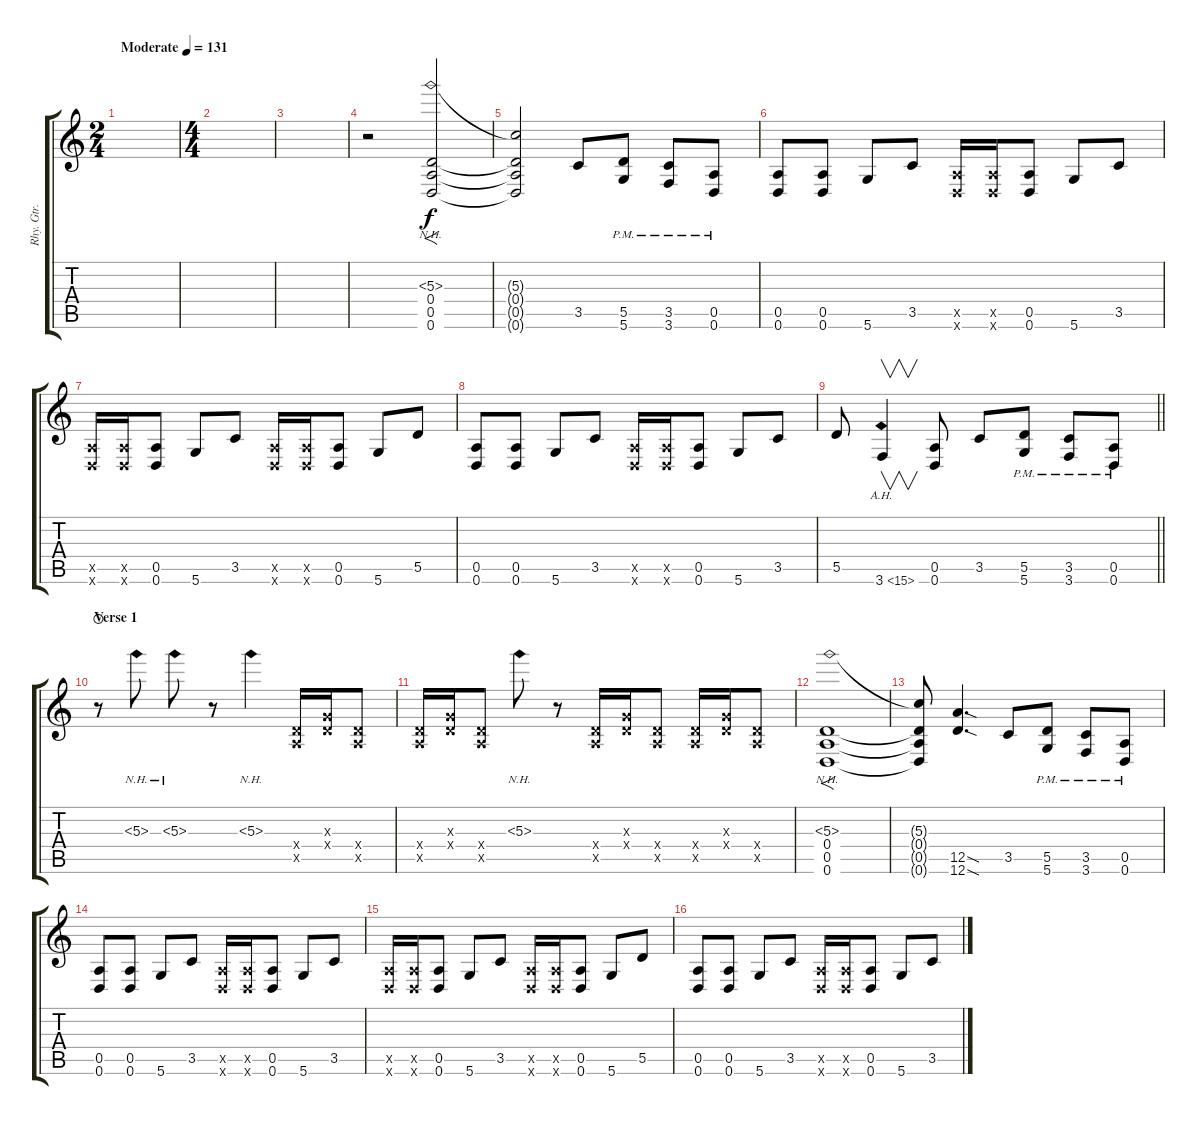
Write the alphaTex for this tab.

\track ("Rhy. Gtr. 1" "Rhy. Gtr. ") {instrument distortionguitar}
\staff {score tabs}
\tuning (E4 B3 G3 D3 A2 D2) {hide}
\ts (2 4)
\tempo (131 "Moderate")
\clef g2
\ks c
|
\ts (4 4)
|
|
r.2 (5.3{nh} 0.4 0.5 0.6).2{f} |
(5.3{t} 0.4{t} 0.5{t} 0.6{t}).2 3.5.8 (5.5{pm} 5.6{pm}).8 (3.5{pm} 3.6{pm}).8 (0.5{pm} 0.6{pm}).8 |
(0.5 0.6).8 (0.5 0.6).8 5.6.8 3.5.8 (0.5{x} 0.6{x}).16 (0.5{x} 0.6{x}).16 (0.5 0.6).8 5.6.8 3.5.8 |
(0.5{x} 0.6{x}).16 (0.5{x} 0.6{x}).16 (0.5 0.6).8 5.6.8 3.5.8 (0.5{x} 0.6{x}).16 (0.5{x} 0.6{x}).16 (0.5 0.6).8 5.6.8 5.5.8 |
(0.5 0.6).8 (0.5 0.6).8 5.6.8 3.5.8 (0.5{x} 0.6{x}).16 (0.5{x} 0.6{x}).16 (0.5 0.6).8 5.6.8 3.5.8 |
\barLineRight lightlight
5.5.8 3.6{ah 12}.4{v} (0.5 0.6).8 3.5.8 (5.5{pm} 5.6{pm}).8 (3.5{pm} 3.6{pm}).8 (0.5{pm} 0.6{pm}).8 |
\section ("" "Verse 1")
r.8{volume 2 waho} 5.3{nh}.8 5.3{nh}.8 r.8 5.3{nh}.4 (0.4{x} 0.5{x}).16 (0.3{x} 0.4{x}).16 (0.4{x} 0.5{x}).8 |
(0.4{x} 0.5{x}).16 (0.3{x} 0.4{x}).16 (0.4{x} 0.5{x}).8 5.3{nh}.8 r.8 (0.4{x} 0.5{x}).16 (0.3{x} 0.4{x}).16 (0.4{x} 0.5{x}).8 (0.4{x} 0.5{x}).16 (0.3{x} 0.4{x}).16 (0.4{x} 0.5{x}).8 |
(5.3{nh} 0.4 0.5 0.6).1{f volume 5} |
(5.3{t} 0.4{t} 0.5{t} 0.6{t}).8 (12.5{sod} 12.6{sod}).4{d} 3.5.8 (5.5{pm} 5.6{pm}).8 (3.5{pm} 3.6{pm}).8 (0.5{pm} 0.6{pm}).8 |
(0.5 0.6).8 (0.5 0.6).8 5.6.8 3.5.8 (0.5{x} 0.6{x}).16 (0.5{x} 0.6{x}).16 (0.5 0.6).8 5.6.8 3.5.8 |
(0.5{x} 0.6{x}).16 (0.5{x} 0.6{x}).16 (0.5 0.6).8 5.6.8 3.5.8 (0.5{x} 0.6{x}).16 (0.5{x} 0.6{x}).16 (0.5 0.6).8 5.6.8 5.5.8 |
(0.5 0.6).8 (0.5 0.6).8 5.6.8 3.5.8 (0.5{x} 0.6{x}).16 (0.5{x} 0.6{x}).16 (0.5 0.6).8 5.6.8 3.5.8
